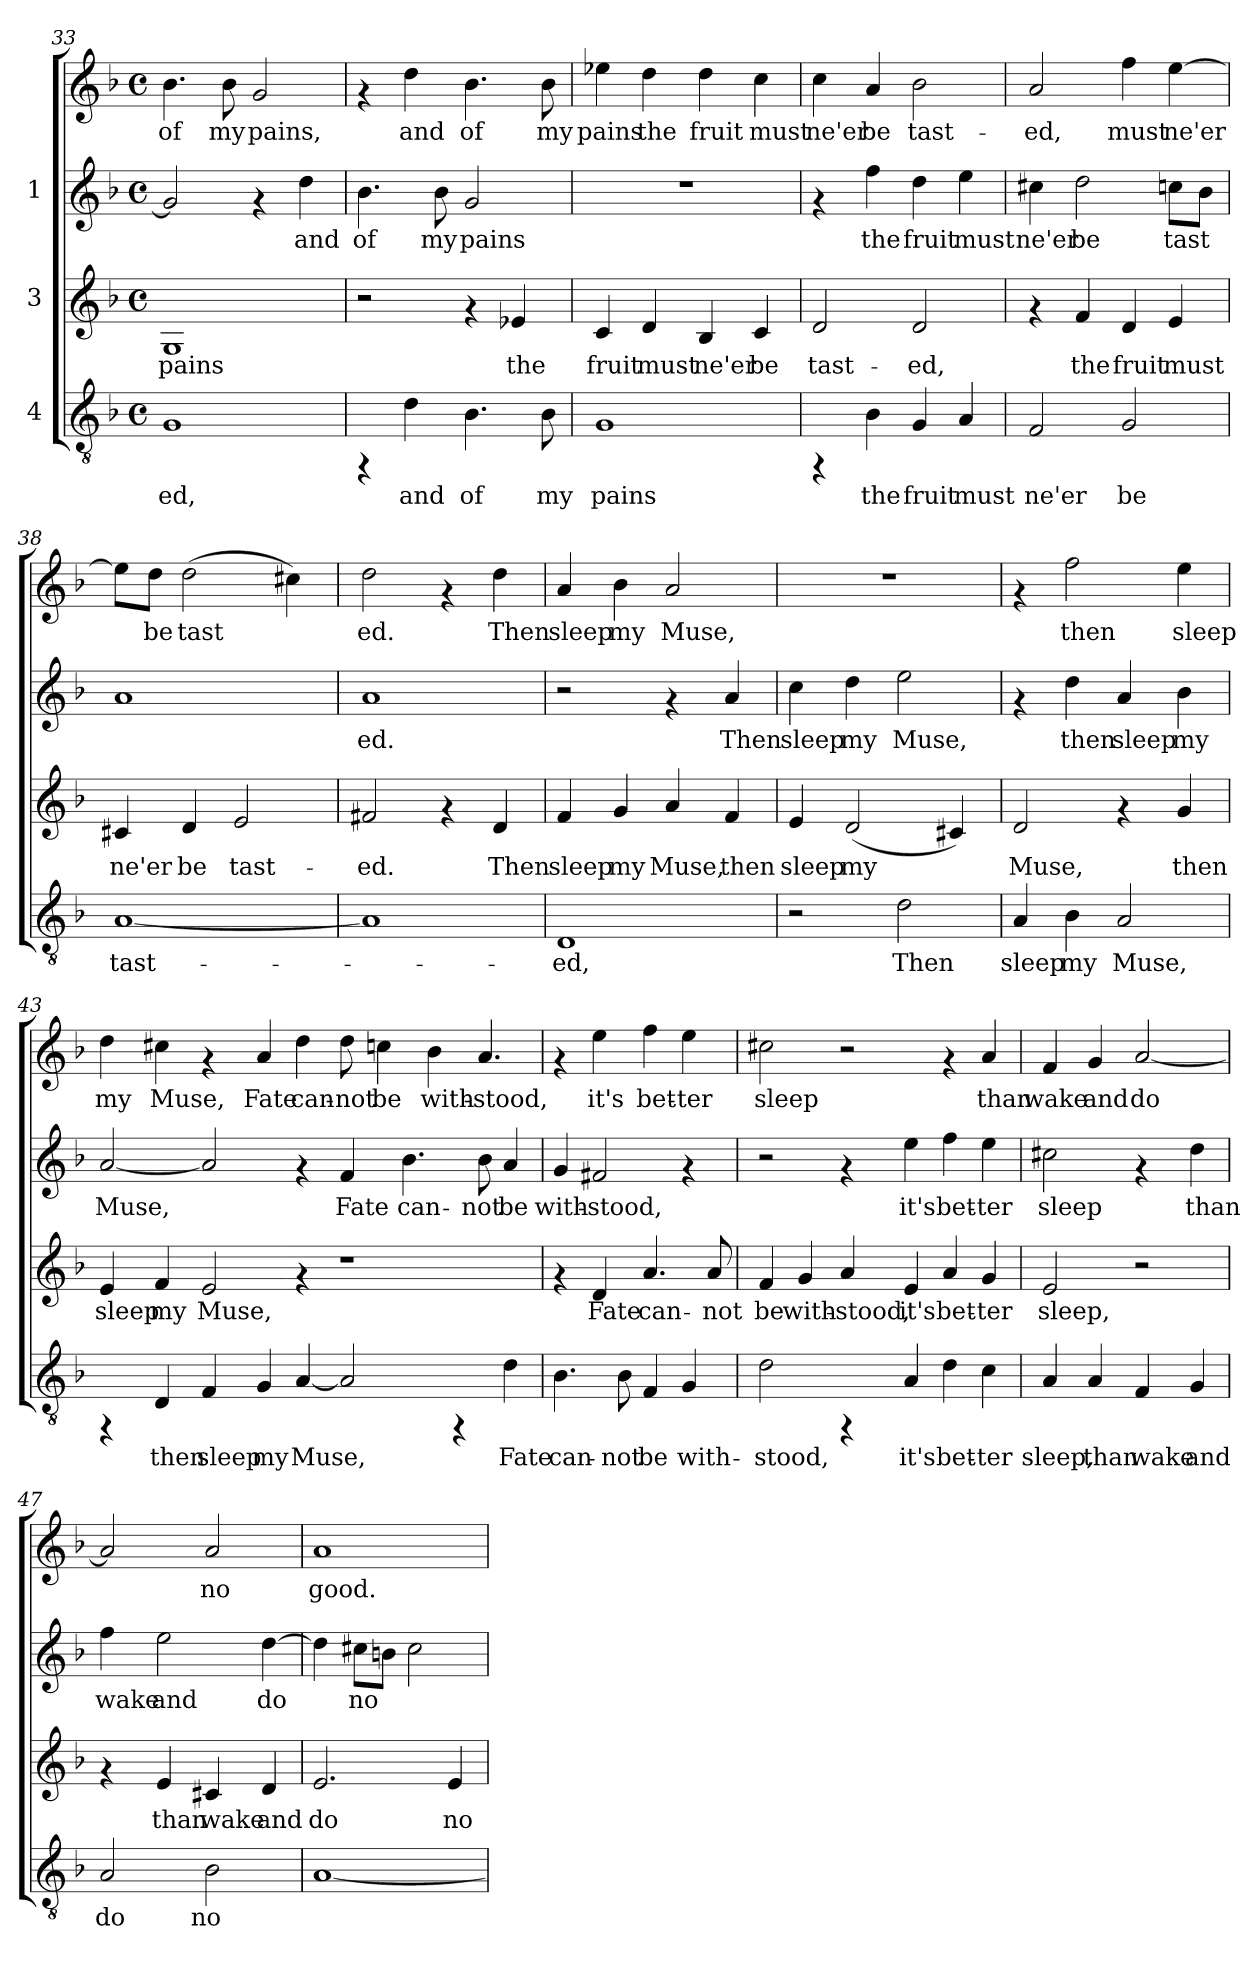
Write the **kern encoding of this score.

**kern	**text	**kern	**text	**kern	**text	**kern	**text
*part3	*part3	*part2	*part2	*part1	*part1	*part1	*part1
*staff4	*staff4	*staff3	*staff3	*staff2	*staff2	*staff1	*staff1
*I"4	*	*I"3	*	*I"1	*	*	*
*clefGv2	*	*clefG2	*	*clefG2	*	*clefG2	*
*k[b-]	*	*k[b-]	*	*k[b-]	*	*k[b-]	*
*F:	*	*F:	*	*F:	*	*F:	*
*M4/4	*	*M4/4	*	*M4/4	*	*M4/4	*
*met(c)	*	*met(c)	*	*met(c)	*	*met(c)	*
=33	=33	=33	=33	=33	=33	=33	=33
!	!LO:LY:b:cj	!	!LO:LY:b:cj	!	!LO:LY:b:cj	!	!LO:LY:b:cj
1G	-ed,	1G	pains	2g/]	.	4.b-\	of
!	!	!	!	!	!	!	!LO:LY:b:cj
.	.	.	.	.	.	8b-\	my
!	!	!	!	!	!	!	!LO:LY:b:cj
.	.	.	.	4rf	.	2g/	pains,
!	!	!	!	!	!LO:LY:b:cj	!	!
.	.	.	.	4dd\	and	.	.
=34	=34	=34	=34	=34	=34	=34	=34
!	!	!	!	!	!LO:LY:b:cj	!	!
4rFF	.	2r	.	4.b-\	of	4rf	.
!	!LO:LY:b:cj	!	!	!	!	!	!LO:LY:b:cj
4d\	and	.	.	.	.	4dd\	and
!	!	!	!	!	!LO:LY:b:cj	!	!
.	.	.	.	8b-\	my	.	.
!	!LO:LY:b:cj	!	!	!	!LO:LY:b:cj	!	!LO:LY:b:cj
4.B-\	of	4rf	.	2g/	pains	4.b-\	of
!	!	!	!LO:LY:b:cj	!	!	!	!
.	.	4e-X/	the	.	.	.	.
!	!LO:LY:b:cj	!	!	!	!	!	!LO:LY:b:cj
8B-\	my	.	.	.	.	8b-\	my
!!LO:LB:g=z
=35	=35	=35	=35	=35	=35	=35	=35
!	!LO:LY:b:cj	!	!LO:LY:b:cj	!	!	!	!LO:LY:b:cj
1G	pains	4c/	fruit	1r	.	4ee-X\	pains
!	!	!	!LO:LY:b:cj	!	!	!	!LO:LY:b:cj
.	.	4d/	must	.	.	4dd\	the
!	!	!	!LO:LY:b:cj	!	!	!	!LO:LY:b:cj
.	.	4B-/	ne'er	.	.	4dd\	fruit
!	!	!	!LO:LY:b:cj	!	!	!	!LO:LY:b:cj
.	.	4c/	be	.	.	4cc\	must
=36	=36	=36	=36	=36	=36	=36	=36
!	!	!	!LO:LY:b:cj	!	!	!	!LO:LY:b:cj
4rFF	.	2d/	tast-	4rf	.	4cc\	ne'er
!	!LO:LY:b:cj	!	!	!	!LO:LY:b:cj	!	!LO:LY:b:cj
4B-\	the	.	.	4ff\	-the	4a/	be
!	!LO:LY:b:cj	!	!LO:LY:b:cj	!	!LO:LY:b:cj	!	!LO:LY:b:cj
4G/	fruit	2d/	-ed,	4dd\	fruit	2b-\	tast-
!	!LO:LY:b:cj	!	!	!	!LO:LY:b:cj	!	!
4A/	must	.	.	4ee\	must	.	.
=37	=37	=37	=37	=37	=37	=37	=37
!	!LO:LY:b:cj	!	!	!	!LO:LY:b:cj	!	!LO:LY:b:cj
2F/	ne'er	4rf	.	4cc#X\	ne'er	2a/	ed,
!	!	!	!LO:LY:b:cj	!	!LO:LY:b:cj	!	!
.	.	4f/	the	2dd\	be	.	.
!	!LO:LY:b:cj	!	!LO:LY:b:cj	!	!	!	!LO:LY:b:cj
2G/	be	4d/	fruit	.	.	4ff\	must
!	!	!	!LO:LY:b:cj	!	!LO:LY:b:cj	!	!LO:LY:b:cj
.	.	4e/	must	8ccn\L	tast-	[>4ee\	ne'er
!	!	!	!	!	!LO:LY:b:cj	!	!
.	.	.	.	8b-\J	--	.	.
=38	=38	=38	=38	=38	=38	=38	=38
!	!LO:LY:b:cj	!	!LO:LY:b:cj	!	!	!	!LO:LY:b:cj
[<1A	tast-	4c#X/	ne'er	1a	.	8ee\L]	-
!	!	!	!	!	!	!	!LO:LY:b:cj
.	.	.	.	.	.	8dd\J	be
!	!	!	!LO:LY:b:cj	!	!	!	!LO:LY:b:cj
.	.	4d/	be	.	.	(>2dd\	tast-
!	!	!	!LO:LY:b:cj	!	!	!	!
.	.	2e/	tast-	.	.	.	.
!	!	!	!	!	!	!	!LO:LY:b:cj
.	.	.	.	.	.	4cc#X\)	--
=39	=39	=39	=39	=39	=39	=39	=39
!	!	!	!LO:LY:b:cj	!	!LO:LY:b:cj	!	!LO:LY:b:cj
1A]	.	2f#X/	-ed.	1a	ed.	2dd\	-ed.
.	.	4rf	.	.	.	4rf	.
!	!	!	!LO:LY:b:cj	!	!	!	!LO:LY:b:cj
.	.	4d/	Then	.	.	4dd\	Then
!!LO:LB:g=z
=40	=40	=40	=40	=40	=40	=40	=40
!	!LO:LY:b:cj	!	!LO:LY:b:cj	!	!	!	!LO:LY:b:cj
1D	-ed,	4f/	sleep	2r	.	4a/	sleep
!	!	!	!LO:LY:b:cj	!	!	!	!LO:LY:b:cj
.	.	4g/	my	.	.	4b-\	my
!	!	!	!LO:LY:b:cj	!	!	!	!LO:LY:b:cj
.	.	4a/	Muse,	4rf	.	2a/	Muse,
!	!	!	!LO:LY:b:cj	!	!LO:LY:b:cj	!	!
.	.	4f/	then	4a/	Then	.	.
=41	=41	=41	=41	=41	=41	=41	=41
!	!	!	!LO:LY:b:cj	!	!LO:LY:b:cj	!	!
2r	.	4e/	sleep	4cc\	sleep	1r	.
!	!	!	!LO:LY:b:cj	!	!LO:LY:b:cj	!	!
.	.	(<2d/	my	4dd\	my	.	.
!	!LO:LY:b:cj	!	!	!	!LO:LY:b:cj	!	!
2d\	Then	.	.	2ee\	Muse,	.	.
!	!	!	!LO:LY:b:cj	!	!	!	!
.	.	4c#X/)	.	.	.	.	.
!!LO:PB:g=z
=42	=42	=42	=42	=42	=42	=42	=42
!	!LO:LY:b:cj	!	!LO:LY:b:cj	!	!	!	!
4A/	sleep	2d/	Muse,	4rf	.	4rf	.
!	!LO:LY:b:cj	!	!	!	!LO:LY:b:cj	!	!LO:LY:b:cj
4B-\	my	.	.	4dd\	then	2ff\	then
!	!LO:LY:b:cj	!	!	!	!LO:LY:b:cj	!	!
2A/	Muse,	4rf	.	4a/	sleep	.	.
!	!	!	!LO:LY:b:cj	!	!LO:LY:b:cj	!	!LO:LY:b:cj
.	.	4g/	then	4b-\	my	4ee\	sleep
!!LO:LB:g=z
=43	=43	=43	=43	=43	=43	=43	=43
!	!	!	!LO:LY:b:cj	!	!LO:LY:b:cj	!	!LO:LY:b:cj
4rFF	.	4e/	sleep	[<2a/	Muse,	4dd\	my
!	!LO:LY:b:cj	!	!LO:LY:b:cj	!	!	!	!LO:LY:b:cj
4D/	then	4f/	my	.	.	4cc#X\	Muse,
!	!LO:LY:b:cj	!	!LO:LY:b:cj	!	!	!	!
4F/	sleep	2e/	Muse,	2a/]	.	4rf	.
!	!LO:LY:b:cj	!	!	!	!	!	!LO:LY:b:cj
4G/	my	.	.	.	.	4a/	Fate
!	!LO:LY:b:cj	!	!	!	!	!	!LO:LY:b:cj
[<4A/	Muse,	4rf	.	4rf	.	4dd\	can-
!	!LO:LY:b:cj	!	!	!	!LO:LY:b:cj	!	!LO:LY:b:cj
2A/]	.	1r	.	4f/	Fate	8dd\	-not
!	!	!	!	!	!	!	!LO:LY:b:cj
.	.	.	.	.	.	4cc\	be
!	!	!	!	!	!LO:LY:b:cj	!	!
.	.	.	.	4.b-\	can-	.	.
!	!	!	!	!	!	!	!LO:LY:b:cj
.	.	.	.	.	.	4b-\	with-
4rFF	.	.	.	.	.	.	.
!	!	!	!	!	!LO:LY:b:cj	!	!LO:LY:b:cj
.	.	.	.	8b-\	-not	4.a/	-stood,
!	!LO:LY:b:cj	!	!	!	!LO:LY:b:cj	!	!
4d\	Fate	.	.	4a/	be	.	.
=44	=44	=44	=44	=44	=44	=44	=44
!	!LO:LY:b:cj	!	!	!	!LO:LY:b:cj	!	!
4.B-\	can-	4rf	.	4g/	with-	4rf	.
!	!	!	!LO:LY:b:cj	!	!LO:LY:b:cj	!	!LO:LY:b:cj
.	.	4d/	Fate	2f#X/	-stood,	4ee\	it's
!	!LO:LY:b:cj	!	!	!	!	!	!
8B-\	-not	.	.	.	.	.	.
!	!LO:LY:b:cj	!	!LO:LY:b:cj	!	!	!	!LO:LY:b:cj
4F/	be	4.a/	can-	.	.	4ff\	bet-
!	!LO:LY:b:cj	!	!	!	!	!	!LO:LY:b:cj
4G/	with-	.	.	4rf	.	4ee\	-ter
!	!	!	!LO:LY:b:cj	!	!	!	!
.	.	8a/	-not	.	.	.	.
=45	=45	=45	=45	=45	=45	=45	=45
!	!LO:LY:b:cj	!	!LO:LY:b:cj	!	!	!	!LO:LY:b:cj
2d\	-stood,	4f/	be	2r	.	2cc#X\	sleep
!	!	!	!LO:LY:b:cj	!	!	!	!
.	.	4g/	with-	.	.	.	.
!	!	!	!LO:LY:b:cj	!	!	!	!
4rFF	.	4a/	-stood,	4rf	.	2r	.
!	!LO:LY:b:cj	!	!LO:LY:b:cj	!	!LO:LY:b:cj	!	!
4A/	it's	4e/	it's	4ee\	it's	.	.
!	!LO:LY:b:cj	!	!LO:LY:b:cj	!	!LO:LY:b:cj	!	!
4d\	bet-	4a/	bet-	4ff\	bet-	4rf	.
!	!LO:LY:b:cj	!	!LO:LY:b:cj	!	!LO:LY:b:cj	!	!LO:LY:b:cj
4c\	-ter	4g/	-ter	4ee\	-ter	4a/	than
!!LO:PB:g=z
=46	=46	=46	=46	=46	=46	=46	=46
!	!LO:LY:b:cj	!	!LO:LY:b:cj	!	!LO:LY:b:cj	!	!LO:LY:b:cj
4A/	sleep,	2e/	sleep,	2cc#X\	sleep	4f/	wake
!	!LO:LY:b:cj	!	!	!	!	!	!LO:LY:b:cj
4A/	than	.	.	.	.	4g/	and
!	!LO:LY:b:cj	!	!	!	!	!	!LO:LY:b:cj
4F/	wake	2r	.	4rf	.	[<2a/	do
!	!LO:LY:b:cj	!	!	!	!LO:LY:b:cj	!	!
4G/	and	.	.	4dd\	than	.	.
=47	=47	=47	=47	=47	=47	=47	=47
!	!LO:LY:b:cj	!	!	!	!LO:LY:b:cj	!	!LO:LY:b:cj
2A/	do	4rf	.	4ff\	wake	2a/]	.
!	!	!	!LO:LY:b:cj	!	!LO:LY:b:cj	!	!
.	.	4e/	than	2ee\	and	.	.
!	!LO:LY:b:cj	!	!LO:LY:b:cj	!	!	!	!LO:LY:b:cj
2B-\	no	4c#X/	wake	.	.	2a/	no
!	!	!	!LO:LY:b:cj	!	!LO:LY:b:cj	!	!
.	.	4d/	and	[>4dd\	do	.	.
=48	=48	=48	=48	=48	=48	=48	=48
!	!	!	!LO:LY:b:cj	!	!LO:LY:b:cj	!	!LO:LY:b:cj
[<1A	.	2.e/	do	4dd\]	.	1a	good.
!	!	!	!	!	!LO:LY:b:cj	!	!
.	.	.	.	8cc#X\L	no	.	.
!	!	!	!	!	!LO:LY:b:cj	!	!
.	.	.	.	8bn\J	.	.	.
!	!	!	!	!	!LO:LY:b:cj	!	!
.	.	.	.	2cc#\	.	.	.
!	!	!	!LO:LY:b:cj	!	!	!	!
.	.	4e/	no	.	.	.	.
=	=	=	=	=	=	=	=
*-	*-	*-	*-	*-	*-	*-	*-
